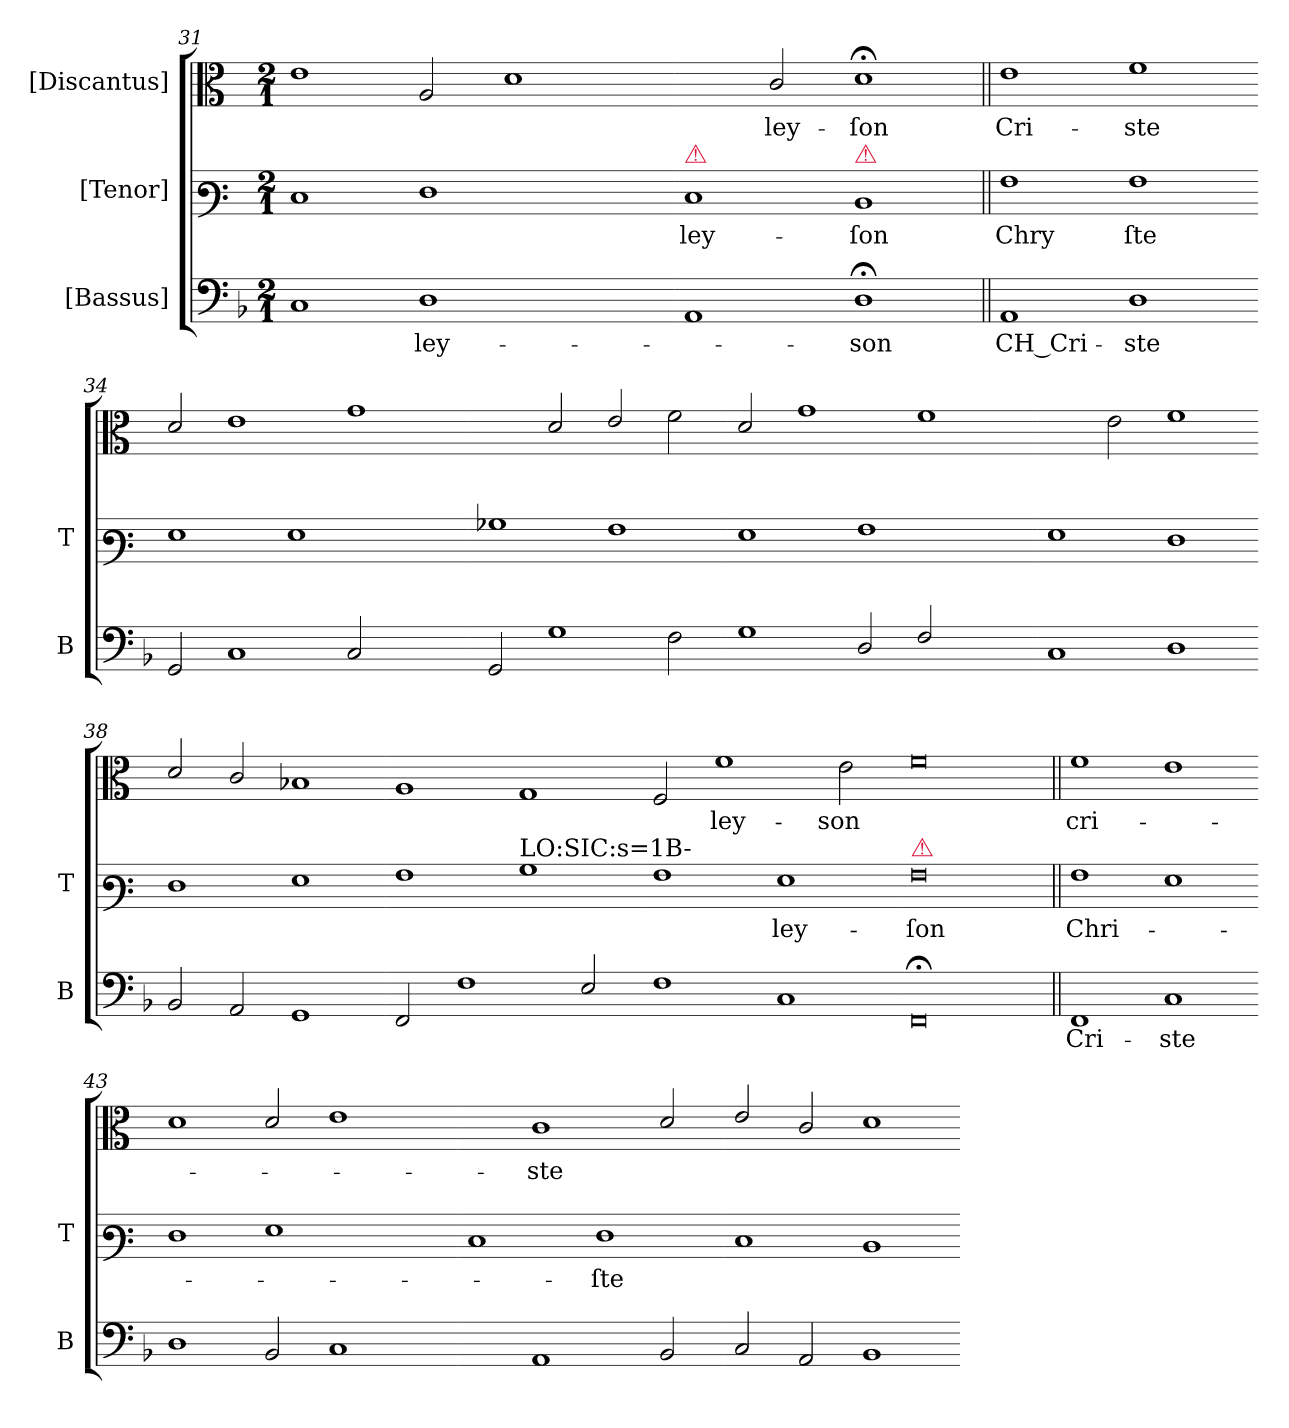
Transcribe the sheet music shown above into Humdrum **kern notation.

**kern	**text	**kern	**text	**kern	**text
*part3	*part3	*part2	*part2	*part1	*part1
*staff3	*staff3	*staff2	*staff2	*staff1	*staff1
*I"[Bassus]	*	*I"[Tenor]	*	*I"[Discantus]	*
*I'B	*	*I'T	*	*	*
*clefF4	*	*clefF3	*	*clefC3	*
*k[b-]	*	*k[]	*	*k[]	*
*	*	*D:dor	*	*D:dor	*
*M2/1	*	*M2/1	*	*M2/1	*
=31	=31	=31	=31	=31	=31
1C	.	1E	.	1e	.
1D	-ley-	1F	.	2A/	.
.	.	.	.	1d\	.
2ryy	.	2ryy	.	.	.
=32-	=32-	=32-	=32-	=32-	=32-
!	!	!LO:TX:a:color=crimson:t=⚠	!	!	!
1AA	.	1E	ley--	2ryy	.
.	.	.	.	2c/	-ley-
!	!	!LO:TX:a:color=crimson:t=⚠	!	!	!
1D;<	-son	1D	-ſon	1d;<	-ſon
=33||	=33||	=33||	=33||	=33||	=33||
1AA	CH_Cri-	1A	Chry	1e	Cri-
1D	-ste	1A	-ſte	1f	-ste
=34-	=34-	=34-	=34-	=34-	=34-
2GG/	.	1G	.	2d/	.
1C	.	.	.	1e	.
.	.	1G	.	.	.
2C/	.	.	.	1g\	.
2ryy	.	2ryy	.	.	.
=35-	=35-	=35-	=35-	=35-	=35-
2GG/	.	1B-X	.	2ryy	.
1G	.	.	.	2d/	.
.	.	1A	.	2e/	.
2F\	.	.	.	2f\	.
=36-	=36-	=36-	=36-	=36-	=36-
1G	.	1G	.	2d/	.
.	.	.	.	1g	.
2D/	.	1A	.	.	.
2F/	.	.	.	1f\	.
2ryy	.	2ryy	.	.	.
=37-	=37-	=37-	=37-	=37-	=37-
1C	.	1G	.	2ryy	.
.	.	.	.	2e\	.
1D	.	1F	.	1f	.
=38-	=38-	=38-	=38-	=38-	=38-
2BB-/	.	1F	.	2d/	.
2AA/	.	.	.	2c/	.
1GG	.	1G	.	1B-	.
=39-	=39-	=39-	=39-	=39-	=39-
2FF/	.	1A	.	1A	.
1F	.	.	.	.	.
!	!	!LO:TX:a:t=LO&colon;SIC&colon;s=1B-	!	!	!
.	.	1B-	.	1G	.
2E/	.	.	.	.	.
=40-	=40-	=40-	=40-	=40-	=40-
1F	.	1A	.	2F/	.
.	.	.	.	1f	ley-
1C	.	1G	ley-	.	.
.	.	.	.	2e\	-son
=41-	=41-	=41-	=41-	=41-	=41-
!	!	!LO:TX:a:color=crimson:t=⚠	!	!	!
0FF;<	.	0A	-ſon	0f	.
=42||	=42||	=42||	=42||	=42||	=42||
1FF	Cri-	1A	Chri-	1f	cri-
1C	-ste	1G	.	1e	.
=43-	=43-	=43-	=43-	=43-	=43-
1D	.	1F	.	1d	.
2BB-/	.	1G	.	2d/	.
1C/	.	.	.	1e\	.
.	.	2ryy	.	.	.
=44-	=44-	=44-	=44-	=44-	=44-
2ryy	.	1E	.	2ryy	.
1AA	.	.	.	1c	-ste
.	.	1F	-ſte	.	.
2BB-/	.	.	.	2d/	.
=45-	=45-	=45-	=45-	=45-	=45-
2C/	.	1E	.	2e/	.
2AA/	.	.	.	2c/	.
1BB-	.	1D	.	1d	.
=-	=-	=-	=-	=-	=-
*-	*-	*-	*-	*-	*-
